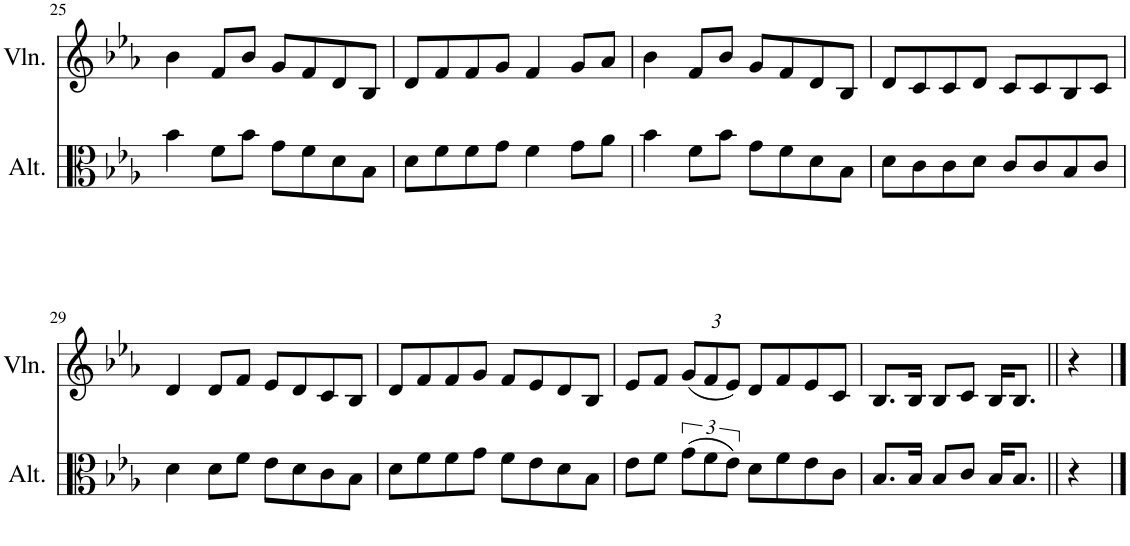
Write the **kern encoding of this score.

**kern	**kern
*part2	*part1
*staff2	*staff1
*I"Alto	*I"Violon
*I'Alt.	*I'Vln.
!!LO:PB:g=z
*clefC3	*clefG2
*k[b-e-a-]	*k[b-e-a-]
*M4/4	*M4/4
*met(c)	*met(c)
=25	=25
4b-\	4b-\
8f\L	8f/L
8b-\J	8b-/J
8g\L	8g/L
8f\	8f/
8d\	8d/
8B-\J	8B-/J
=26	=26
8d\L	8d/L
8f\	8f/
8f\	8f/
8g\J	8g/J
4f\	4f/
8g\L	8g/L
8a-\J	8a-/J
=27	=27
4b-\	4b-\
8f\L	8f/L
8b-\J	8b-/J
8g\L	8g/L
8f\	8f/
8d\	8d/
8B-\J	8B-/J
=28	=28
8d\L	8d/L
8c\	8c/
8c\	8c/
8d\J	8d/J
8c/L	8c/L
8c/	8c/
8B-/	8B-/
8c/J	8c/J
!!LO:LB:g=z
=29	=29
4d\	4d/
8d\L	8d/L
8f\J	8f/J
8e-\L	8e-/L
8d\	8d/
8c\	8c/
8B-\J	8B-/J
=30	=30
8d\L	8d/L
8f\	8f/
8f\	8f/
8g\J	8g/J
8f\L	8f/L
8e-\	8e-/
8d\	8d/
8B-\J	8B-/J
=31	=31
8e-\L	8e-/L
8f\J	8f/J
*	*Xbrackettup
(12g\L	(12g/L
12f\	12f/
12e-\J)	12e-/J)
8d\L	8d/L
8f\	8f/
8e-\	8e-/
8c\J	8c/J
=32	=32
8.B-/L	8.B-/L
16B-/Jk	16B-/Jk
8B-/L	8B-/L
8c/J	8c/J
16B-/KL	16B-/KL
8.B-/J	8.B-/J
4r	4r
==	==
*-	*-
